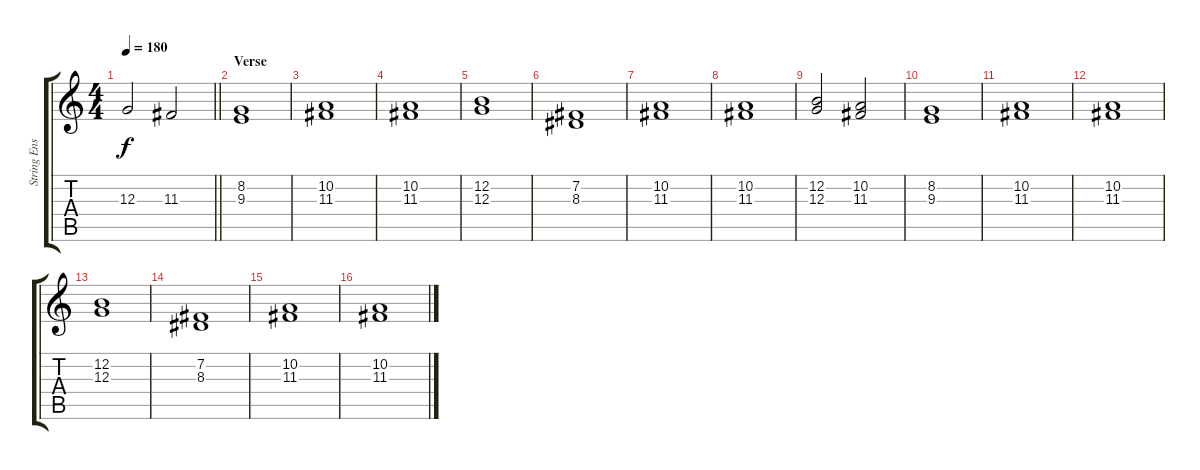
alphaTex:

\track ("String Ensemble" "String Ens") {instrument stringensemble1}
\staff {score tabs}
\tuning (E4 B3 G3 D3 A2 D2) {hide}
\ts (4 4)
\tempo 180
\clef g2
\barLineRight lightlight
\ks c
12.3.2{dy f} 11.3.2 |
\section ("" "Verse")
(8.2 9.3).1 |
(10.2 11.3).1 |
(10.2 11.3).1 |
(12.2 12.3).1 |
(7.2 8.3).1 |
(10.2 11.3).1 |
(10.2 11.3).1 |
(12.2 12.3).2 (10.2 11.3).2 |
(8.2 9.3).1 |
(10.2 11.3).1 |
(10.2 11.3).1 |
(12.2 12.3).1 |
(7.2 8.3).1 |
(10.2 11.3).1 |
(10.2 11.3).1
